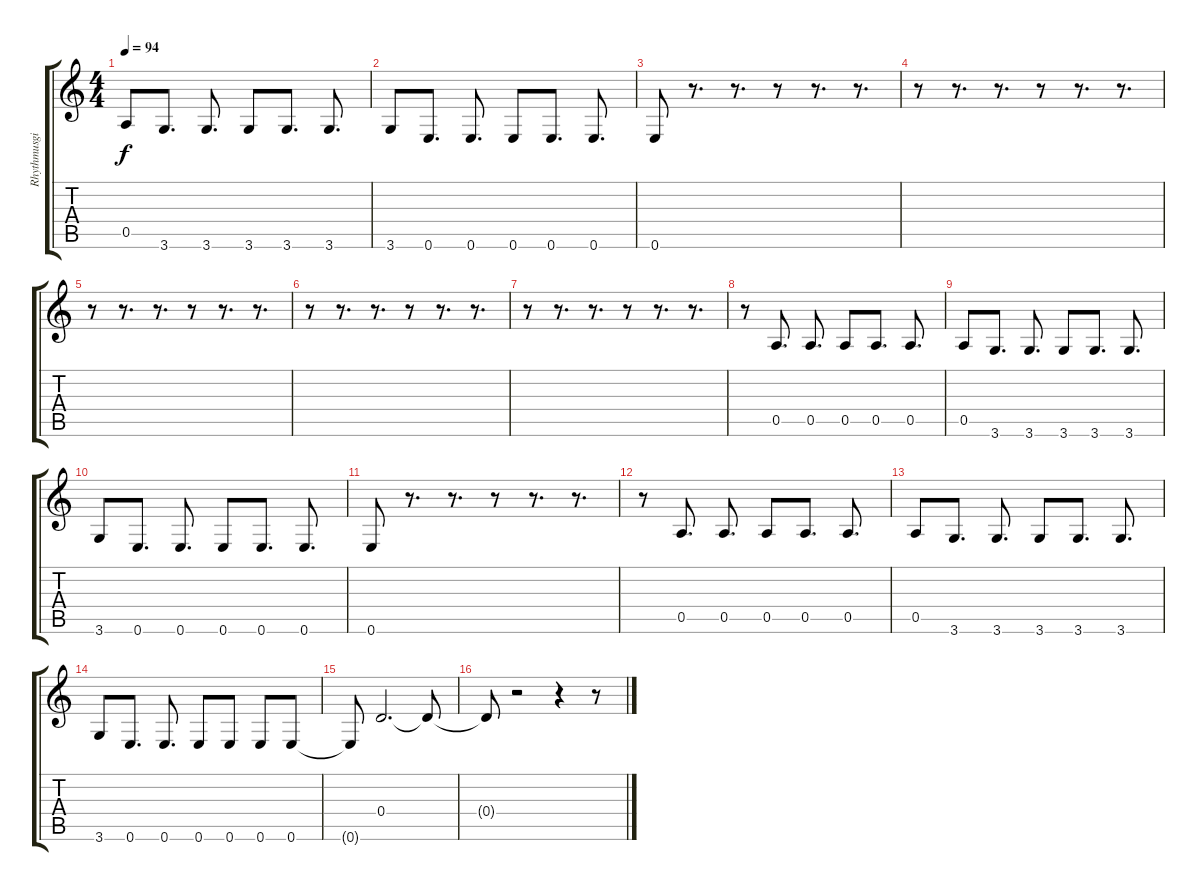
\track ("Rhythmusgitarre" "Rhythmusgi") {instrument distortionguitar}
\staff {score tabs}
\tuning (E4 B3 G3 D3 A2 E2) {hide}
\ts (4 4)
\tempo 94
\clef g2
\ks c
0.5.8{dy f} 3.6.8{d} 3.6.8{d} 3.6.8 3.6.8{d} 3.6.8{d} |
3.6.8 0.6.8{d} 0.6.8{d} 0.6.8 0.6.8{d} 0.6.8{d} |
0.6.8 r.8{d} r.8{d} r.8 r.8{d} r.8{d} |
r.8 r.8{d} r.8{d} r.8 r.8{d} r.8{d} |
r.8 r.8{d} r.8{d} r.8 r.8{d} r.8{d} |
r.8 r.8{d} r.8{d} r.8 r.8{d} r.8{d} |
r.8 r.8{d} r.8{d} r.8 r.8{d} r.8{d} |
r.8 0.5.8{d} 0.5.8{d} 0.5.8 0.5.8{d} 0.5.8{d} |
0.5.8 3.6.8{d} 3.6.8{d} 3.6.8 3.6.8{d} 3.6.8{d} |
3.6.8 0.6.8{d} 0.6.8{d} 0.6.8 0.6.8{d} 0.6.8{d} |
0.6.8 r.8{d} r.8{d} r.8 r.8{d} r.8{d} |
r.8 0.5.8{d} 0.5.8{d} 0.5.8 0.5.8{d} 0.5.8{d} |
0.5.8 3.6.8{d} 3.6.8{d} 3.6.8 3.6.8{d} 3.6.8{d} |
3.6.8 0.6.8{d} 0.6.8{d} 0.6.8 0.6.8 0.6.8 0.6.8 |
0.6{t}.8 0.4.2{d} 0.4{t}.8 |
0.4{t}.8 r.2 r.4 r.8
